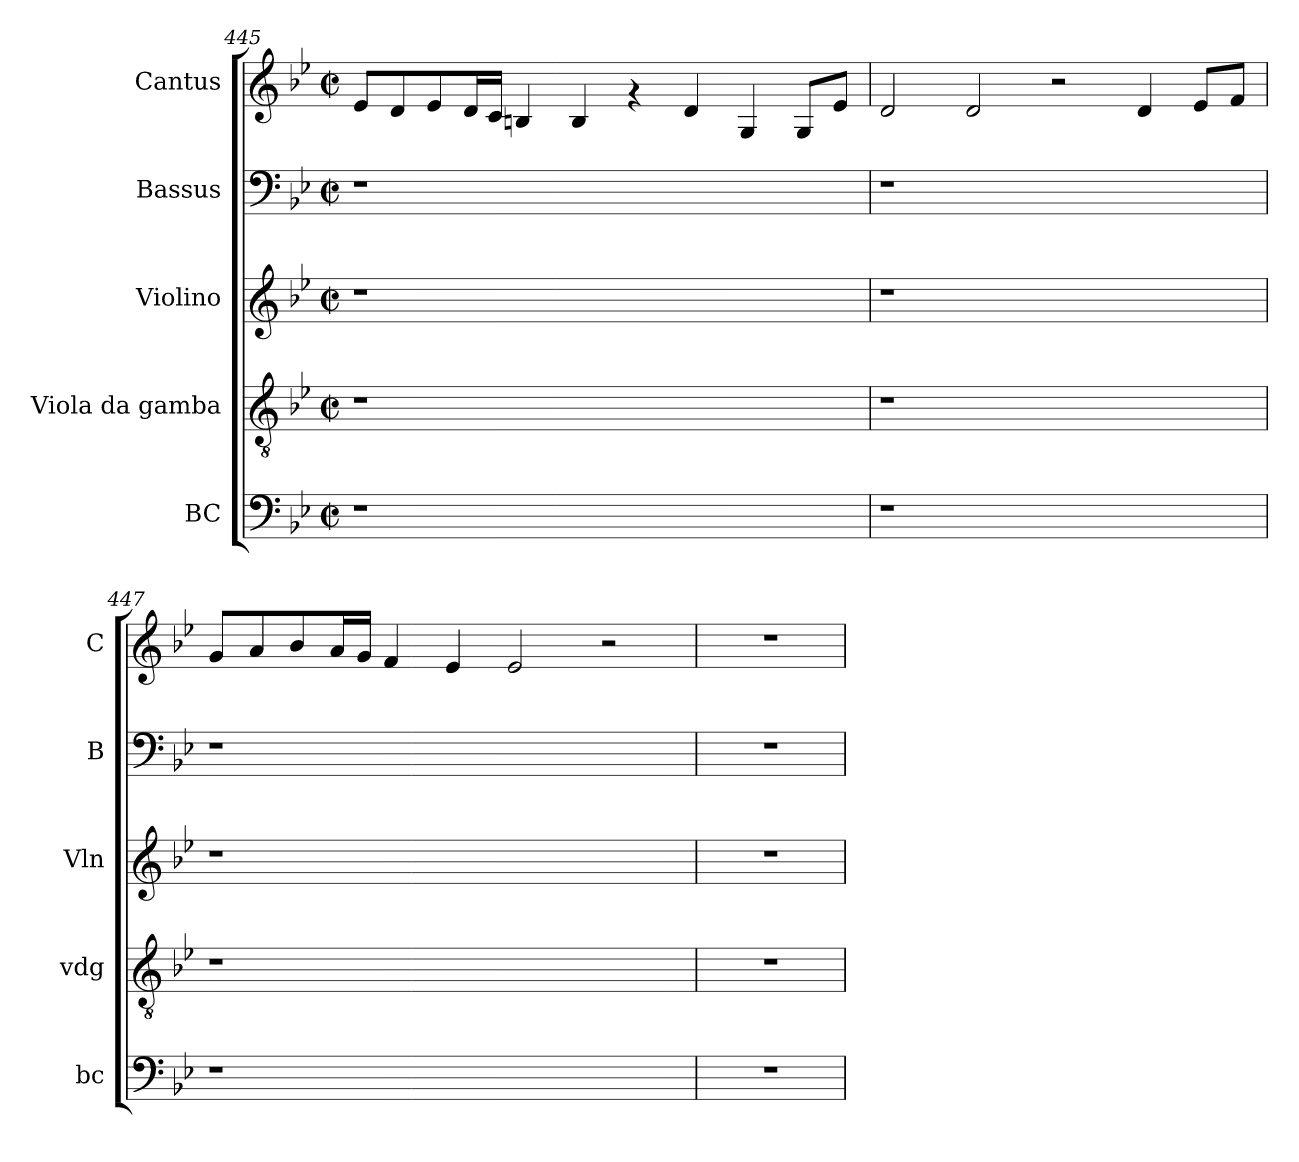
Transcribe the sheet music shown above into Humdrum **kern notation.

**kern	**kern	**kern	**kern	**kern
*part5	*part4	*part3	*part2	*part1
*staff5	*staff4	*staff3	*staff2	*staff1
*I"BC	*I"Viola da gamba	*I"Violino	*I"Bassus	*I"Cantus
*I'bc	*I'vdg	*I'Vln	*I'B	*I'C
!!LO:LB:g=z
*clefF4	*clefGv2	*clefG2	*clefF4	*clefG2
*k[b-e-]	*k[b-e-]	*k[b-e-]	*k[b-e-]	*k[b-e-]
*B-:	*B-:	*B-:	*B-:	*B-:
*M2/2	*M2/2	*M2/2	*M2/2	*M2/2
*met(c|)	*met(c|)	*met(c|)	*met(c|)	*met(c|)
=445	=445	=445	=445	=445
1r	1r	1r	1r	8e-/L
.	.	.	.	8d/
.	.	.	.	8e-/
.	.	.	.	16d/L
.	.	.	.	16c/JJ
.	.	.	.	4Bn/
.	.	.	.	4B/
1ryy	1ryy	1ryy	1ryy	4rf
.	.	.	.	4d/
.	.	.	.	4G/
.	.	.	.	8G/L
.	.	.	.	8e-/J
=446	=446	=446	=446	=446
1r	1r	1r	1r	2d/
.	.	.	.	2d/
1ryy	1ryy	1ryy	1ryy	2r
.	.	.	.	4d/
.	.	.	.	8e-/L
.	.	.	.	8f/J
=447	=447	=447	=447	=447
1r	1r	1r	1r	8g/L
.	.	.	.	8a/
.	.	.	.	8b-/
.	.	.	.	16a/L
.	.	.	.	16g/JJ
.	.	.	.	4f/
.	.	.	.	4e-/
1ryy	1ryy	1ryy	1ryy	2e-/
.	.	.	.	2r
!!LO:LB:g=z
=448	=448	=448	=448	=448
1r	1r	1r	1r	1r
=	=	=	=	=
*-	*-	*-	*-	*-
